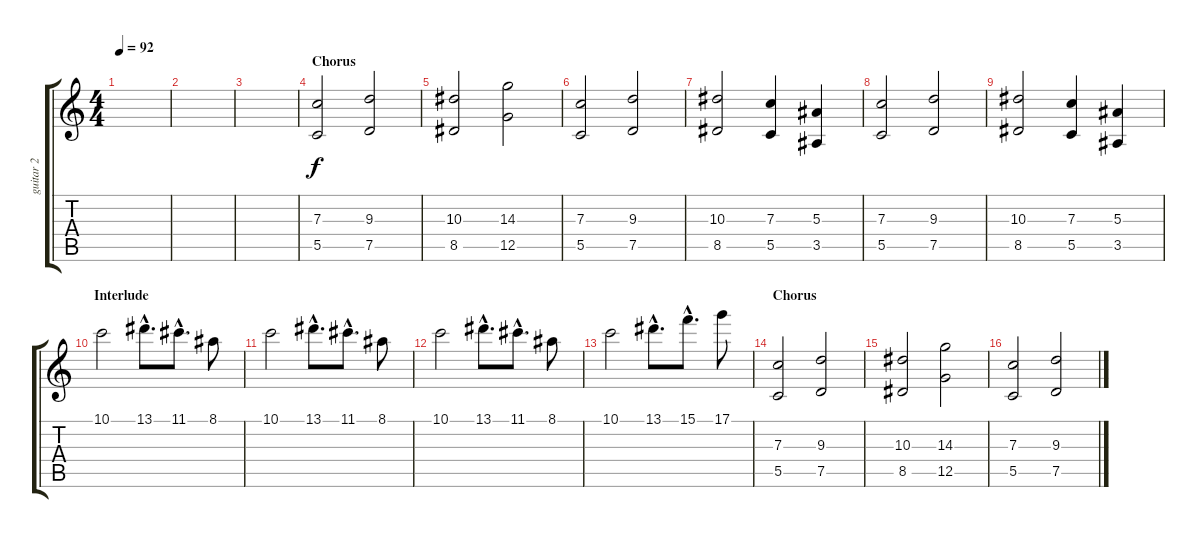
\track ("guitar 2" "guitar 2") {instrument overdrivenguitar}
\staff {score tabs}
\tuning (D4 A3 F3 C3 G2 C2) {hide}
\ts (4 4)
\tempo 92
\clef g2
\ks c
|
|
|
\section ("" "Chorus")
(7.3 5.5).2 (9.3 7.5).2 |
(10.3 8.5).2 (14.3 12.5).2 |
(7.3 5.5).2 (9.3 7.5).2 |
(10.3 8.5).2 (7.3 5.5).4 (5.3 3.5).4 |
(7.3 5.5).2 (9.3 7.5).2 |
(10.3 8.5).2 (7.3 5.5).4 (5.3 3.5).4 |
\section ("" "Interlude")
10.1.2 13.1{hac}.8{d} 11.1{hac}.8{d} 8.1.8 |
10.1.2 13.1{hac}.8{d} 11.1{hac}.8{d} 8.1.8 |
10.1.2 13.1{hac}.8{d} 11.1{hac}.8{d} 8.1.8 |
10.1.2 13.1{hac}.8{d} 15.1{hac}.8{d} 17.1.8 |
\section ("" "Chorus")
(7.3 5.5).2 (9.3 7.5).2 |
(10.3 8.5).2 (14.3 12.5).2 |
(7.3 5.5).2 (9.3 7.5).2
